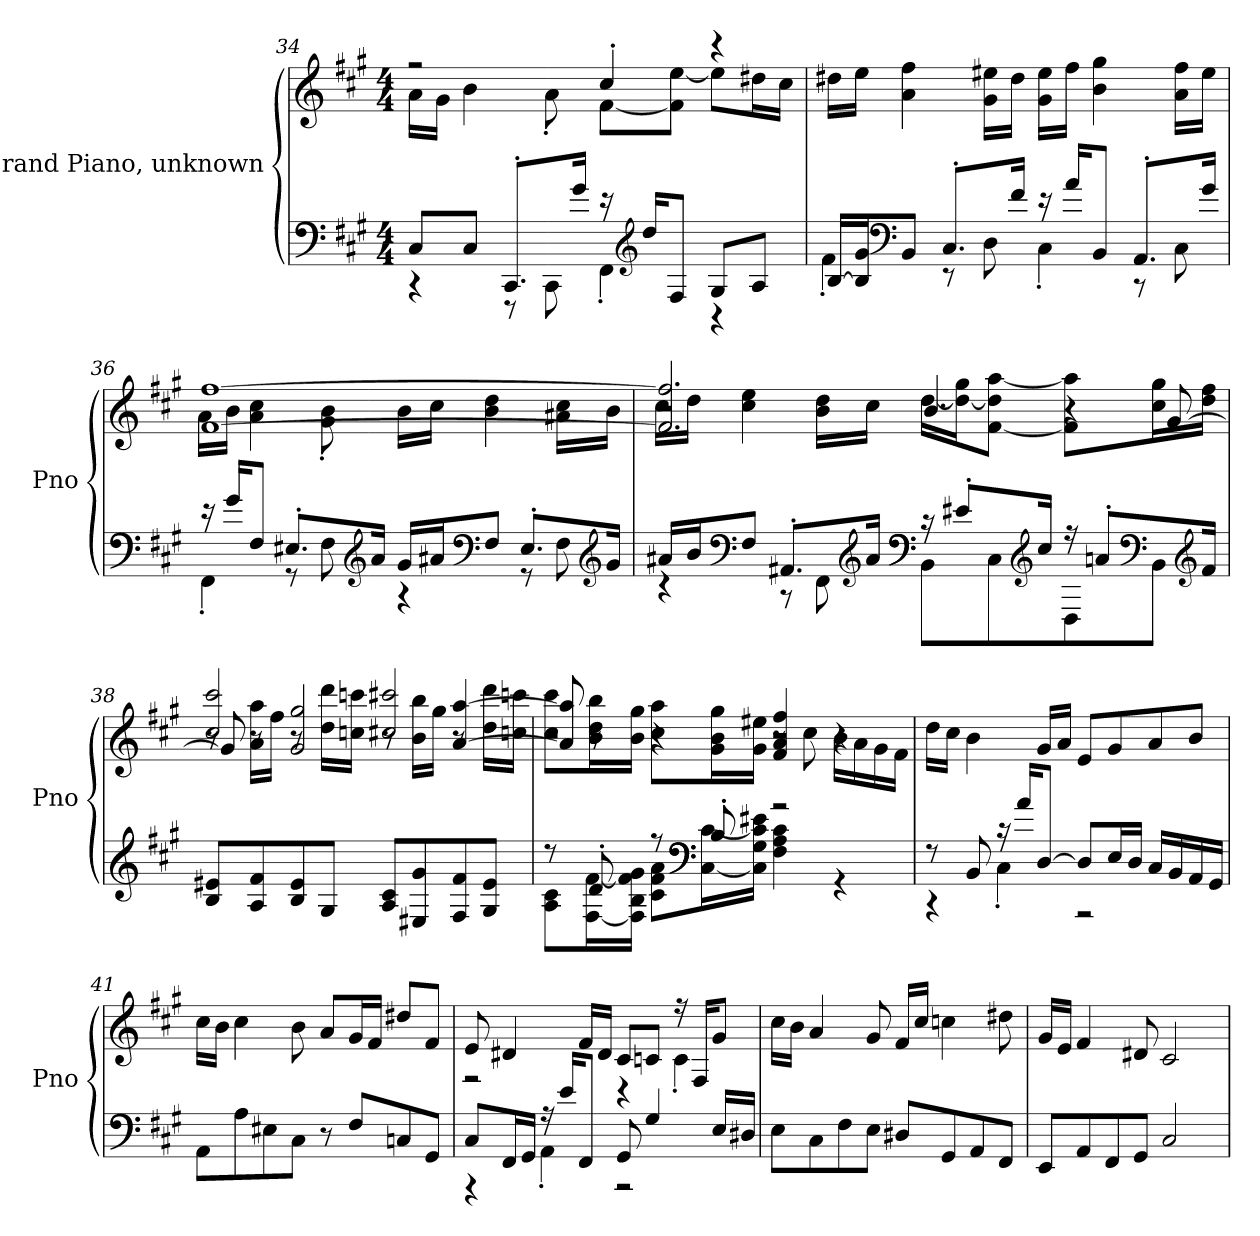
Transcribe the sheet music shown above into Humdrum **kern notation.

**kern	**kern
*part1	*part1
*staff2	*staff1
*I"Grand Piano, unknown	*
*I'Pno	*
!!LO:LB:g=z
*clefF4	*clefG2
*k[f#c#g#]	*k[f#c#g#]
*M4/4	*M4/4
=34	=34
*^	*^
8C#/L	4r	2r	16a\LL
.	.	.	16g#\JJ
8C#/J	.	.	4b\
8.CC#'/L	8r	.	.
.	8CC#\	.	8a'\
16g#/Jk	.	.	.
16r	4FF#'\	4cc#'/	[8f#\L
*clefG2	*	*	*
16dd/KL	.	.	.
8F#/J	.	.	8f#\] [8ee\J
8G#/L	4r	4r	8ee\L]
8A/J	.	.	16dd#X\L
.	.	.	16cc#\JJ
*	*	*v	*v
=35	=35	=35
[16B/LL	4f#'\	16dd#X\LL
16B/] 16g#/J	.	16ee\JJ
*clefF4	*	*
8BB/J	.	4a\ 4ff#\
8.C#'/L	8r	.
.	8D\	16g#\ 16ee#X\LL
16f#/Jk	.	16dd#\JJ
16r	4C#'\	16g#\ 16ee#\LL
16a/KL	.	16ff#\JJ
8BB/J	.	4b\ 4gg#\
8.AA'/L	8r	.
.	8C#\	16a\ 16ff#\LL
16g#/Jk	.	16ee#\JJ
!!LO:LB:g=z
=36	=36	=36
*	*	*^
16r	4FF#'\	[1f# [1ff#	16a\LL
16g#/KL	.	.	16b\JJ
8F#/J	.	.	4a\ 4cc#\
8.E#X'/L	8r	.	.
.	8F#\	.	8g#\' 8b\'
*clefG2	*	*	*
16a/Jk	.	.	.
16g#/LL	4r	.	16b\LL
16a#X/J	.	.	16cc#\JJ
*clefF4	*	*	*
8F#/J	.	.	4b\ 4dd\
8.E#'/L	8r	.	.
.	8F#\	.	16a#X\ 16cc#\LL
*clefG2	*	*	*
16g#/Jk	.	.	16b\JJ
!!LO:LB:g=z
=37	=37	=37	=37
*	*	*	*^
16a#X/LL	4r	2.f#/] 2.ff#/]	16cc#\LL	2r
16b/J	.	.	16dd\JJ	.
*clefF4	*	*	*	*
8F#/J	.	.	4cc#\ 4ee\	.
8.AA#X'/L	8r	.	.	.
.	8FF#\	.	16b\ 16dd\LL	.
*clefG2	*	*	*	*
16a#/Jk	.	.	16cc#\JJ	.
*clefF4	*	*	*	*
16r	8BB\L	.	[16dd\LL	4.b/
8e#X'/L	.	.	16dd\_ 16gg#\J	.
.	8C#\	.	[8f#\ 8dd\] [8aa\J	.
*clefG2	*	*	*	*
16cc#/Jk	.	.	.	.
16r	8D\	4r	8f#\] 8aa\]L	.
8an'/L	.	.	.	.
*clefF4	*	*	*	*
.	8BB\J	.	16cc#\ 16gg#\L	[8g#/
*clefG2	*	*	*	*
16f#/Jk	.	.	16dd\ 16ff#\JJ	.
*v	*v	*	*	*
!!LO:LB:g=z	!!	!!
=38	=38	=38	=38
8B/ 8e#X/L	2cc#/ 2ccc#/	8r	8g#/]
8A/ 8f#/	.	16a\ 16aa\LL	8r
.	.	16ff#\JJ	.
8B/ 8e#/	.	8r	2g#/ 2gg#/
8G#/J	.	16dd\ 16ddd\LL	.
.	.	16ccn\ 16cccn\JJ	.
8A/ 8c#/L	2cc#X/ 2ccc#X/	8r	.
8E#X/ 8g#/	.	16b\ 16bb\LL	.
.	.	16gg#\JJ	.
8F#/ 8f#/	.	8r	[4a/ [4aa/
8G#/ 8e#/J	.	16dd\ 16ddd\LL	.
.	.	16ccn\ 16cccn\JJ	.
=39	=39	=39	=39
*^	*	*	*
8r	8A\ 8c#\L	2r	8cc#\ 8ccc#\L	8a/] 8aa/]
8d'/	[16F#\ [16f#\L	.	16b\ 16dd\ 16bb\L	8r
.	16F#\] 16B\ 16f#\] 16g#\JJ	.	16b\ 16gg#\JJ	.
8r	8c#\ 8f#\ 8a\L	.	8cc#\ 8aa\L	4r
*clefF4	*	*	*	*
8B'/	[16C#\ [16c#\L	.	16g#\ 16b\ 16gg#\L	.
.	16C#\] 16G#\ 16c#\] 16e#X\JJ	.	16g#\ 16ee#X\JJ	.
2r	4F#\ 4A\ 4c#\	4f#/ 4a/ 4ff#/	8r	2r
.	.	.	8cc#\	.
.	4r	4r	16b\LL	.
.	.	.	16a\	.
.	.	.	16g#\	.
.	.	.	16f#\JJ	.
*	*	*v	*v	*v
!!LO:PB:g=z
=40	=40	=40
8r	4r	16dd\LL
.	.	16cc#\JJ
8BB/	.	4b\
16r	4C#'\	.
16a/KL	.	.
[8D/J	.	16g#/LL
.	.	16a/JJ
8D/L]	2r	8e/L
16E/L	.	8g#/
16D/JJ	.	.
16C#/LL	.	8a/
16BB/	.	.
16AA/	.	8b/J
16GG#/JJ	.	.
*v	*v	*
=41	=41
8AA\L	16cc#\LL
.	16b\JJ
8A\	4cc#\
8E#X\	.
8C#\J	8b\
8r	8a/L
8F#/L	16g#/L
.	16f#/JJ
8Cn/	8dd#X/L
8GG#/J	8f#/J
=42	=42
*^	*^
8C#/L	4r	8e/	2r
16FF#/L	.	4d#X/	.
16GG#/JJ	.	.	.
16r	4AA'\	.	.
16e/KL	.	.	.
8FF#/J	.	16f#/LL	.
.	.	16d#/JJ	.
8GG#/	2r	8c#/L	4r
4G#/	.	8cn/J	.
.	.	16r	4c'\
.	.	16F#/KL	.
16E/LL	.	8g#/J	.
16D#X/JJ	.	.	.
*v	*v	*	*
*	*v	*v
!!LO:LB:g=z
=43	=43
8E\L	16cc#\LL
.	16b\JJ
8C#\	4a/
8F#\	.
8E\J	8g#/
8D#X/L	16f#/LL
.	16cc#/JJ
8GG#/	4ccn\
8AA/	.
8FF#/J	8dd#X\
=44	=44
8EE/L	16g#/LL
.	16e/JJ
8AA/	4f#/
8FF#/	.
8GG#/J	8d#X/
2C#/	2c#/
=	=
*-	*-
